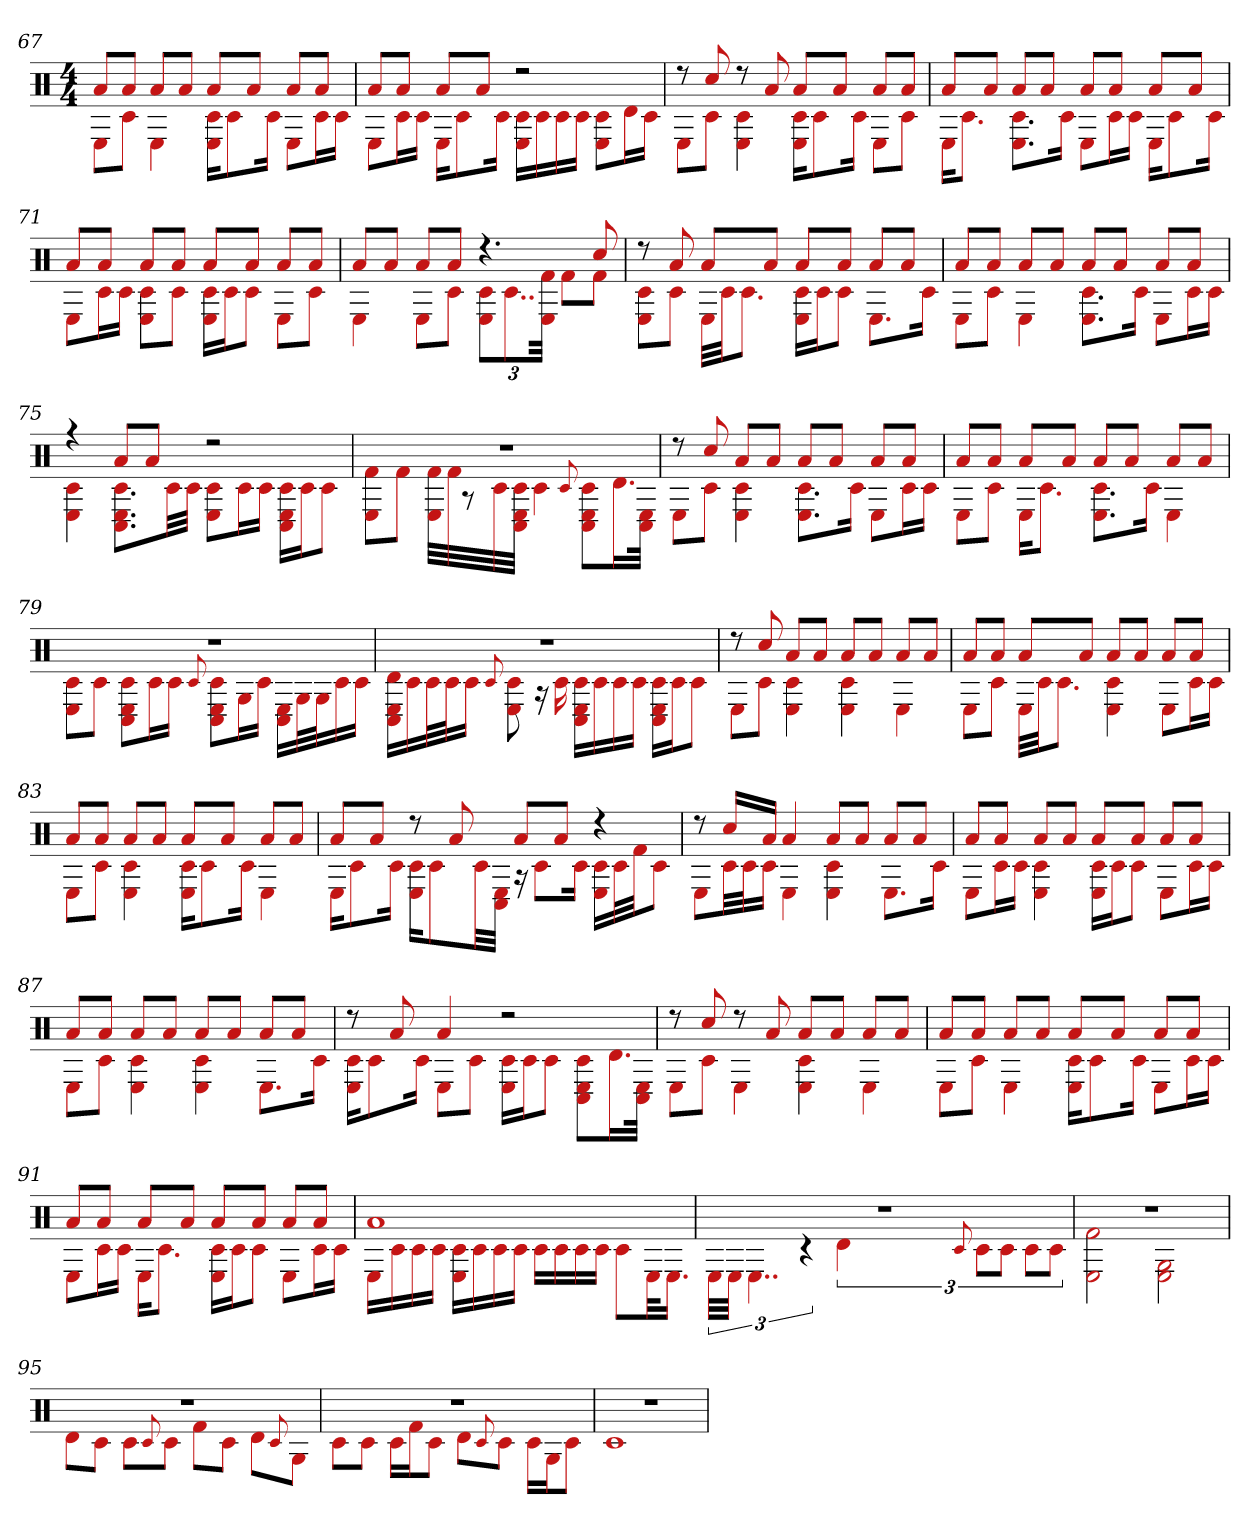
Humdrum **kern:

**kern
*part1
*staff1
*clefX
*k[]
*M4/4
=67
*^
8aL	8EL
8aJ	8c#J
8aL	4E
8aJ	.
8aL	16c# 16EKL
.	8c#
8aJ	.
.	16c#Jk
8aL	8EL
8aJ	16c#L
.	16c#JJ
=68	=68
8aL	8EL
8aJ	16c#L
.	16c#JJ
8aL	16EKL
.	8c#
8aJ	.
.	16c#Jk
2r	16c# 16ELL
.	16c#
.	16c#
.	16c#JJ
.	8E 8c#L
.	16dL
.	16c#JJ
=69	=69
8r	8EL
8cc#	8c#J
8r	4E 4c#
8a	.
8aL	16E 16c#KL
.	8c#
8aJ	.
.	16c#Jk
8aL	8EL
8aJ	8c#J
=70	=70
8aL	16EKL
.	8.c#J
8aJ	.
8aL	8.c# 8.EL
8aJ	.
.	16c#Jk
8aL	8EL
8aJ	16c#L
.	16c#JJ
8aL	16EKL
.	8c#
8aJ	.
.	16c#Jk
=71	=71
8aL	8EL
8aJ	16c#L
.	16c#JJ
8aL	8E 8c#L
8aJ	8c#J
8aL	16c# 16ELL
.	16c#J
8aJ	8c#J
8aL	8EL
8aJ	8c#J
=72	=72
8aL	4E
8aJ	.
8aL	8EL
8aJ	8c#J
4.r	12E 12c#L
.	12..c#
.	48f# 48EJkk
.	8f#L
8cc#	8f#J
=73	=73
8r	8c# 8EL
8a	8c#J
8aL	32ELLL
.	32c#JJ
.	8.c#J
8aJ	.
8aL	16c# 16ELL
.	16c#J
8aJ	8c#J
8aL	8.EL
8aJ	.
.	16c#Jk
=74	=74
8aL	8EL
8aJ	8c#J
8aL	4E
8aJ	.
8aL	8.E 8.c#L
8aJ	.
.	16c#Jk
8aL	8EL
8aJ	16c#L
.	16c#JJ
=75	=75
4r	4E 4c#
8aL	8.C# 8.E 8.c#L
8aJ	.
.	32c#LL
.	32c#JJJ
2r	8c# 8EL
.	16c#L
.	16c#JJ
.	16c# 16C# 16ELL
.	16c#J
.	8c#J
=76	=76
1r	8E 8f#L
.	8f#J
.	32f# 32ELLL
.	32f#
.	8r
.	32c#
.	32C# 32c# 32EJJJ
.	4c#
.	8qqc#
.	8c# 8E 8C#L
.	16.dL
.	32C# 32EJJk
=77	=77
8r	8EL
8cc#	8c#J
8aL	4E 4c#
8aJ	.
8aL	8.c# 8.EL
8aJ	.
.	16c#Jk
8aL	8EL
8aJ	16c#L
.	16c#JJ
=78	=78
8aL	8EL
8aJ	8c#J
8aL	16EKL
.	8.c#J
8aJ	.
8aL	8.c# 8.EL
8aJ	.
.	16c#Jk
8aL	4E
8aJ	.
=79	=79
1r	8c# 8EL
.	8c#J
.	8C# 8E 8c#L
.	16c#L
.	16c#JJ
.	8qqc#
.	8C# 8E 8c#L
.	16GL
.	16c#JJ
.	16C# 16ELL
.	32GL
.	32GJ
.	16c#
.	16c#JJ
=80	=80
1r	16d 16E 16C#LL
.	16c#
.	32c#L
.	32c#J
.	16c#JJ
.	8qqc#
.	8E 8c#
.	16r
.	16c#
.	16c# 16C# 16ELL
.	16c#
.	16c#
.	16c#JJ
.	16c# 16C# 16ELL
.	16c#J
.	8c#J
=81	=81
8r	8EL
8cc#	8c#J
8aL	4c# 4E
8aJ	.
8aL	4E 4c#
8aJ	.
8aL	4E
8aJ	.
=82	=82
8aL	8EL
8aJ	8c#J
8aL	32ELLL
.	32c#JJ
.	8.c#J
8aJ	.
8aL	4c# 4E
8aJ	.
8aL	8EL
8aJ	16c#L
.	16c#JJ
=83	=83
8aL	8EL
8aJ	8c#J
8aL	4E 4c#
8aJ	.
8aL	16c# 16EKL
.	8c#
8aJ	.
.	16c#Jk
8aL	4E
8aJ	.
=84	=84
8aL	16EKL
.	8c#
8aJ	.
.	16c#Jk
8r	16c# 16EKL
.	8c#
8a	.
.	32c#LL
.	32C# 32EJJJ
8aL	16r
.	8c#L
8aJ	.
.	16c#Jk
4r	16c# 16ELL
.	32c#L
.	32f#JJ
.	8c#J
=85	=85
8r	8EL
16cc#LL	32c#LL
.	32c#J
16aJJ	16c#JJ
4a	4E
8aL	4E 4c#
8aJ	.
8aL	8.EL
8aJ	.
.	16c#Jk
=86	=86
8aL	8EL
8aJ	16c#L
.	16c#JJ
8aL	4E 4c#
8aJ	.
8aL	16c# 16ELL
.	16c#J
8aJ	8c#J
8aL	8EL
8aJ	16c#L
.	16c#JJ
=87	=87
8aL	8EL
8aJ	8c#J
8aL	4E 4c#
8aJ	.
8aL	4c# 4E
8aJ	.
8aL	8.EL
8aJ	.
.	16c#Jk
=88	=88
8r	16c# 16EKL
.	8c#
8a	.
.	16c#Jk
4a	8EL
.	8c#J
2r	16c# 16ELL
.	16c#J
.	8c#J
.	8C# 8E 8c#L
.	16.dL
.	32C# 32EJJk
=89	=89
8r	8EL
8cc#	8c#J
8r	4E
8a	.
8aL	4E 4c#
8aJ	.
8aL	4E
8aJ	.
=90	=90
8aL	8EL
8aJ	8c#J
8aL	4E
8aJ	.
8aL	16c# 16EKL
.	8c#
8aJ	.
.	16c#Jk
8aL	8EL
8aJ	16c#L
.	16c#JJ
=91	=91
8aL	8EL
8aJ	16c#L
.	16c#JJ
8aL	16EKL
.	8.c#J
8aJ	.
8aL	16c# 16ELL
.	16c#J
8aJ	8c#J
8aL	8EL
8aJ	16c#L
.	16c#JJ
=92	=92
1a	16ELL
.	16c#
.	16c#
.	16c#JJ
.	16E 16c#LL
.	16c#
.	16c#
.	16c#JJ
.	16c#LL
.	16c#
.	16c#
.	16c#JJ
.	8c#L
.	32EkL
.	16.EJJ
=93	=93
1r	48ELLL
.	48EJJJ
.	6..E
.	6r
.	6d
.	8qqc#
.	12c#L
.	12c#J
.	12c#L
.	12c#J
=94	=94
1r	2f# 2E
.	2E 2G
=95	=95
1r	8dL
.	8c#J
.	8c#L
.	8qqc#
.	8c#J
.	8f#L
.	8c#J
.	8dL
.	8qqc#
.	8GJ
=96	=96
1r	8c#L
.	8c#J
.	16c#LL
.	16f#J
.	8c#J
.	8dL
.	8qqc#
.	8c#J
.	16c#LL
.	16GJ
.	8c#J
=97	=97
1r	1c#
*v	*v
=
*-
